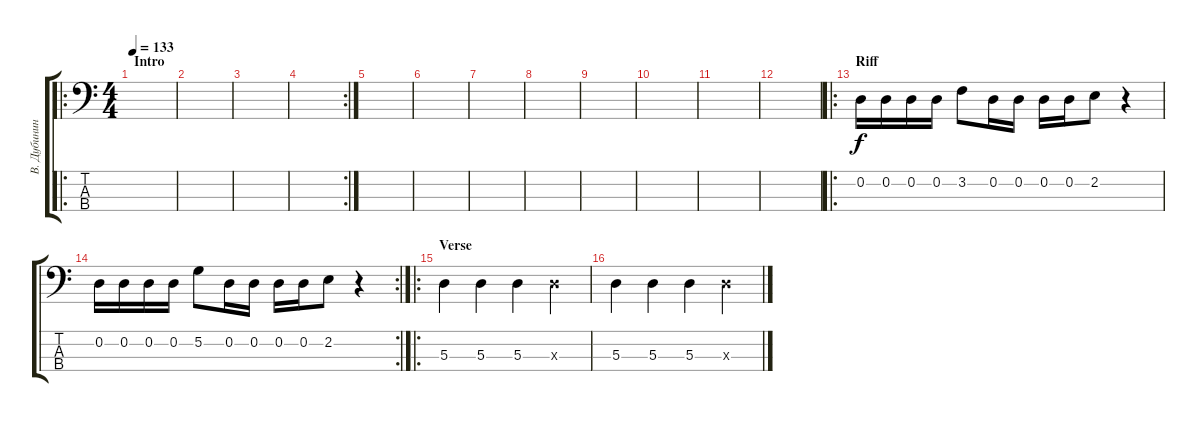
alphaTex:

\track ("В. Дубинин " "В. Дубинин") {instrument electricbassfinger}
\staff {score tabs}
\tuning (G2 D2 A1 E1) {hide}
\ro
\ts (4 4)
\section ("" "Intro")
\tempo 133
\clef f4
\ks c
|
|
|
\rc 2
|
|
|
|
|
|
|
|
|
\ro
\section ("" "Riff")
0.2.16 0.2.16 0.2.16 0.2.16 3.2.8 0.2.16 0.2.16 0.2.16 0.2.16 2.2.8 r.4 |
\rc 2
0.2.16 0.2.16 0.2.16 0.2.16 5.2.8 0.2.16 0.2.16 0.2.16 0.2.16 2.2.8 r.4 |
\ro
\section ("" "Verse")
5.3.4 5.3.4 5.3.4 5.3{x}.4 |
5.3.4 5.3.4 5.3.4 5.3{x}.4
